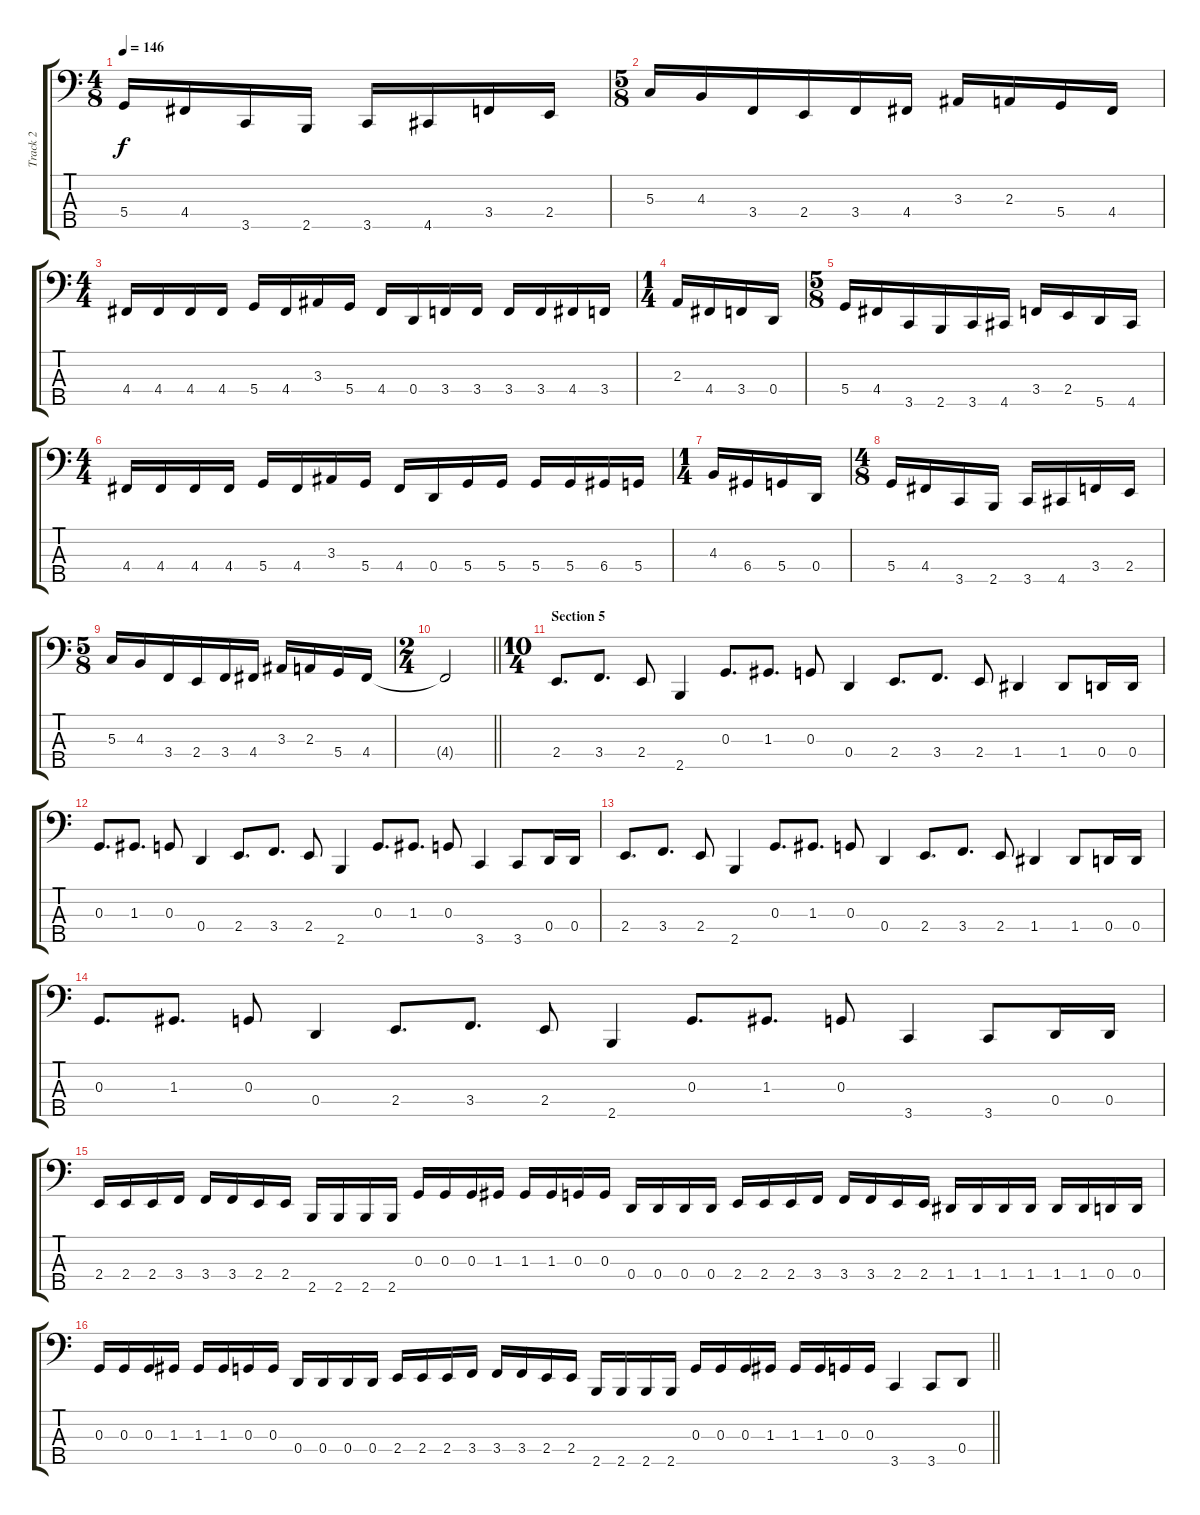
\track ("Track 2" "Track 2") {instrument electricbassfinger}
\staff {score tabs}
\tuning (F2 C2 G1 D1 A0) {hide}
\ts (4 8)
\tempo 146
\clef f4
\ks c
5.4.16{dy f} 4.4.16 3.5.16 2.5.16 3.5.16 4.5.16 3.4.16 2.4.16 |
\ts (5 8)
5.3.16 4.3.16 3.4.16 2.4.16 3.4.16 4.4.16 3.3.16 2.3.16 5.4.16 4.4.16 |
\ts (4 4)
4.4.16 4.4.16 4.4.16 4.4.16 5.4.16 4.4.16 3.3.16 5.4.16 4.4.16 0.4.16 3.4.16 3.4.16 3.4.16 3.4.16 4.4.16 3.4.16 |
\ts (1 4)
2.3.16 4.4.16 3.4.16 0.4.16 |
\ts (5 8)
5.4.16 4.4.16 3.5.16 2.5.16 3.5.16 4.5.16 3.4.16 2.4.16 5.5.16 4.5.16 |
\ts (4 4)
4.4.16 4.4.16 4.4.16 4.4.16 5.4.16 4.4.16 3.3.16 5.4.16 4.4.16 0.4.16 5.4.16 5.4.16 5.4.16 5.4.16 6.4.16 5.4.16 |
\ts (1 4)
4.3.16 6.4.16 5.4.16 0.4.16 |
\ts (4 8)
5.4.16 4.4.16 3.5.16 2.5.16 3.5.16 4.5.16 3.4.16 2.4.16 |
\ts (5 8)
5.3.16 4.3.16 3.4.16 2.4.16 3.4.16 4.4.16 3.3.16 2.3.16 5.4.16 4.4.16 |
\ts (2 4)
\barLineRight lightlight
4.4{t}.2 |
\ts (10 4)
\section ("" "Section 5")
2.4.8{d} 3.4.8{d} 2.4.8 2.5.4 0.3.8{d} 1.3.8{d} 0.3.8 0.4.4 2.4.8{d} 3.4.8{d} 2.4.8 1.4.4 1.4.8 0.4.16 0.4.16 |
0.3.8{d} 1.3.8{d} 0.3.8 0.4.4 2.4.8{d} 3.4.8{d} 2.4.8 2.5.4 0.3.8{d} 1.3.8{d} 0.3.8 3.5.4 3.5.8 0.4.16 0.4.16 |
2.4.8{d} 3.4.8{d} 2.4.8 2.5.4 0.3.8{d} 1.3.8{d} 0.3.8 0.4.4 2.4.8{d} 3.4.8{d} 2.4.8 1.4.4 1.4.8 0.4.16 0.4.16 |
0.3.8{d} 1.3.8{d} 0.3.8 0.4.4 2.4.8{d} 3.4.8{d} 2.4.8 2.5.4 0.3.8{d} 1.3.8{d} 0.3.8 3.5.4 3.5.8 0.4.16 0.4.16 |
2.4.16 2.4.16 2.4.16 3.4.16 3.4.16 3.4.16 2.4.16 2.4.16 2.5.16 2.5.16 2.5.16 2.5.16 0.3.16 0.3.16 0.3.16 1.3.16 1.3.16 1.3.16 0.3.16 0.3.16 0.4.16 0.4.16 0.4.16 0.4.16 2.4.16 2.4.16 2.4.16 3.4.16 3.4.16 3.4.16 2.4.16 2.4.16 1.4.16 1.4.16 1.4.16 1.4.16 1.4.16 1.4.16 0.4.16 0.4.16 |
\barLineRight lightlight
0.3.16 0.3.16 0.3.16 1.3.16 1.3.16 1.3.16 0.3.16 0.3.16 0.4.16 0.4.16 0.4.16 0.4.16 2.4.16 2.4.16 2.4.16 3.4.16 3.4.16 3.4.16 2.4.16 2.4.16 2.5.16 2.5.16 2.5.16 2.5.16 0.3.16 0.3.16 0.3.16 1.3.16 1.3.16 1.3.16 0.3.16 0.3.16 3.5.4 3.5.8 0.4.8
